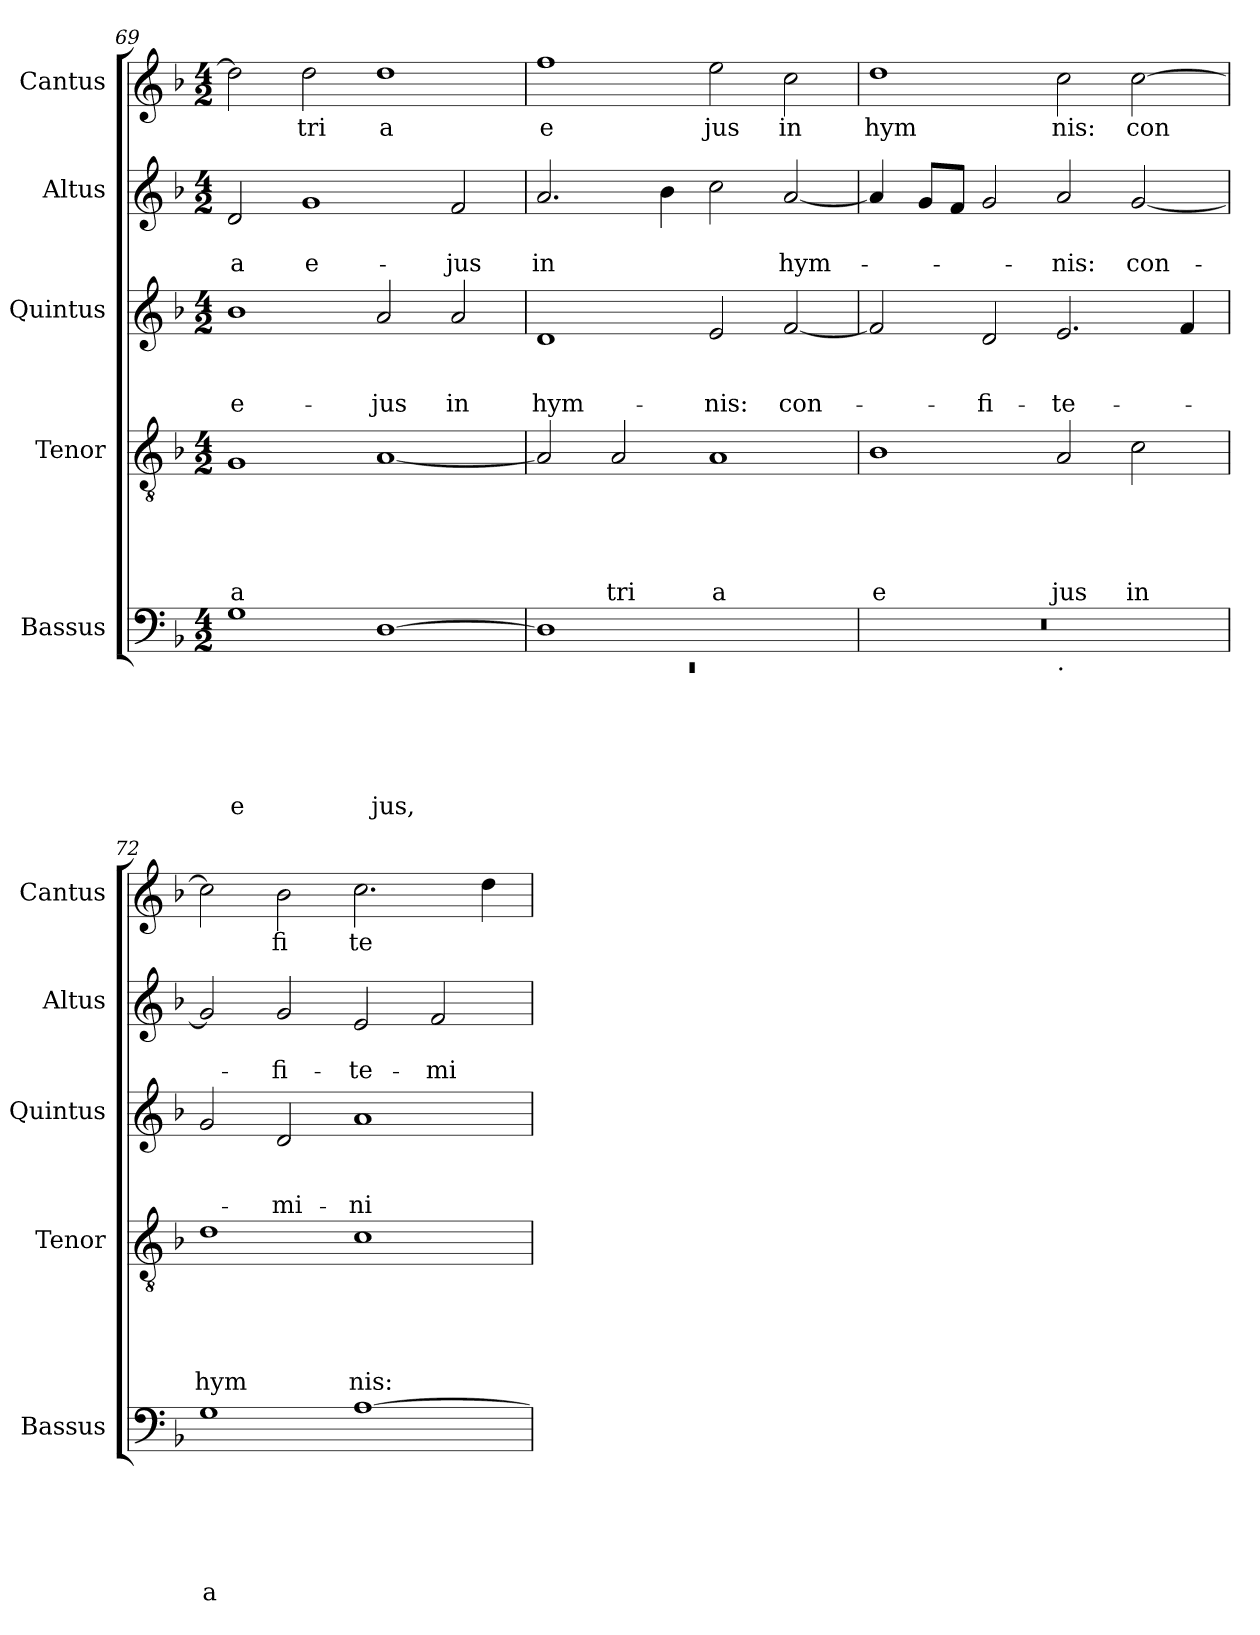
**kern	**text	**text	**text	**text	**text	**text	**kern	**text	**text	**text	**text	**text	**kern	**text	**text	**text	**kern	**text	**text	**kern	**text
*part5	*part5	*part5	*part5	*part5	*part5	*part5	*part4	*part4	*part4	*part4	*part4	*part4	*part3	*part3	*part3	*part3	*part2	*part2	*part2	*part1	*part1
*staff5	*staff5	*staff5	*staff5	*staff5	*staff5	*staff5	*staff4	*staff4	*staff4	*staff4	*staff4	*staff4	*staff3	*staff3	*staff3	*staff3	*staff2	*staff2	*staff2	*staff1	*staff1
*I"Bassus	*	*	*	*	*	*	*I"Tenor	*	*	*	*	*	*I"Quintus	*	*	*	*I"Altus	*	*	*I"Cantus	*
*I'Bassus	*	*	*	*	*	*	*I'Tenor	*	*	*	*	*	*I'Quintus	*	*	*	*I'Altus	*	*	*I'Cantus	*
*clefF4	*	*	*	*	*	*	*clefGv2	*	*	*	*	*	*clefG2	*	*	*	*clefG2	*	*	*clefG2	*
*k[b-]	*	*	*	*	*	*	*k[b-]	*	*	*	*	*	*k[b-]	*	*	*	*k[b-]	*	*	*k[b-]	*
*F:	*	*	*	*	*	*	*F:	*	*	*	*	*	*F:	*	*	*	*F:	*	*	*F:	*
*M4/2	*	*	*	*	*	*	*M4/2	*	*	*	*	*	*M4/2	*	*	*	*M4/2	*	*	*M4/2	*
=69	=69	=69	=69	=69	=69	=69	=69	=69	=69	=69	=69	=69	=69	=69	=69	=69	=69	=69	=69	=69	=69
!	!	!	!	!	!	!LO:LY:b	!	!	!	!	!	!LO:LY:b:rj	!	!	!	!LO:LY:b	!	!	!LO:LY:b	!	!
1G	.	.	.	.	.	e	1G	.	.	.	.	a	1b-	.	.	e-	2d/	.	-a	2dd\]	.
!	!	!	!	!	!	!	!	!	!	!	!	!	!	!	!	!	!	!	!LO:LY:b	!	!LO:LY:b
.	.	.	.	.	.	.	.	.	.	.	.	.	.	.	.	.	1g	.	e-	2dd\	tri
!	!	!	!	!	!	!LO:LY:b	!	!	!	!	!	!	!	!	!	!LO:LY:b	!	!	!	!	!LO:LY:b
[>1D	.	.	.	.	.	jus,	[<1A	.	.	.	.	.	2a/	.	.	-jus	.	.	.	1dd	a
!	!	!	!	!	!	!	!	!	!	!	!	!	!	!	!	!LO:LY:b	!	!	!LO:LY:b	!	!
.	.	.	.	.	.	.	.	.	.	.	.	.	2a/	.	.	in	2f/	.	-jus	.	.
=70	=70	=70	=70	=70	=70	=70	=70	=70	=70	=70	=70	=70	=70	=70	=70	=70	=70	=70	=70	=70	=70
*^	*	*	*	*	*	*	*	*	*	*	*	*	*	*	*	*	*	*	*	*	*
!	!LO:N:vis=1	!	!	!	!	!	!	!	!	!	!	!	!	!	!	!	!LO:LY:b	!	!	!LO:LY:b	!	!LO:LY:b
1D]	0rEE	.	.	.	.	.	.	2A/]	.	.	.	.	.	1d	.	.	hym-	2.a/	.	in	1ff	e
!	!	!	!	!	!	!	!	!	!	!	!	!	!LO:LY:b	!	!	!	!	!	!	!	!	!
.	.	.	.	.	.	.	.	2A/	.	.	.	.	tri	.	.	.	.	.	.	.	.	.
.	.	.	.	.	.	.	.	.	.	.	.	.	.	.	.	.	.	4b-\	.	.	.	.
!	!	!	!	!	!	!	!	!	!	!	!	!	!LO:LY:b	!	!	!	!LO:LY:b	!	!	!	!	!LO:LY:b
1ryy	.	.	.	.	.	.	.	1A	.	.	.	.	a	2e/	.	.	-nis:	2cc\	.	.	2ee\	jus
!	!	!	!	!	!	!	!	!	!	!	!	!	!	!	!	!	!LO:LY:b	!	!	!LO:LY:b	!	!LO:LY:b
.	.	.	.	.	.	.	.	.	.	.	.	.	.	[<2f/	.	.	con-	[<2a/	.	hym-	2cc\	in
=71	=71	=71	=71	=71	=71	=71	=71	=71	=71	=71	=71	=71	=71	=71	=71	=71	=71	=71	=71	=71	=71	=71
!	!	!	!	!	!	!	!	!	!	!	!	!	!LO:LY:b	!	!	!	!	!	!	!	!	!LO:LY:b
0r	1ryy	.	.	.	.	.	.	1B-	.	.	.	.	e	2f/]	.	.	.	4a/]	.	.	1dd	hym
.	.	.	.	.	.	.	.	.	.	.	.	.	.	.	.	.	.	8g/L	.	.	.	.
.	.	.	.	.	.	.	.	.	.	.	.	.	.	.	.	.	.	8f/J	.	.	.	.
!	!	!	!	!	!	!	!	!	!	!	!	!	!	!	!	!	!LO:LY:b	!	!	!	!	!
.	.	.	.	.	.	.	.	.	.	.	.	.	.	2d/	.	.	-fi-	2g/	.	.	.	.
!	!LO:TX:b:t=.	!	!	!	!	!	!	!	!	!	!	!	!	!	!	!	!	!	!	!	!	!
!	!	!	!	!	!	!	!	!	!	!	!	!	!LO:LY:b	!	!	!	!LO:LY:b	!	!	!LO:LY:b	!	!LO:LY:b
.	1ryy	.	.	.	.	.	.	2A/	.	.	.	.	jus	2.e/	.	.	-te-	2a/	.	-nis:	2cc\	nis:
!	!	!	!	!	!	!	!	!	!	!	!	!	!LO:LY:b	!	!	!	!	!	!	!LO:LY:b	!	!LO:LY:b
.	.	.	.	.	.	.	.	2c\	.	.	.	.	in	.	.	.	.	[<2g/	.	con-	[>2cc\	con
.	.	.	.	.	.	.	.	.	.	.	.	.	.	4f/	.	.	.	.	.	.	.	.
=72	=72	=72	=72	=72	=72	=72	=72	=72	=72	=72	=72	=72	=72	=72	=72	=72	=72	=72	=72	=72	=72	=72
!	!	!	!	!	!	!	!LO:LY:b:rj	!	!	!	!	!	!LO:LY:b	!	!	!	!	!	!	!	!	!
*v	*v	*	*	*	*	*	*	*	*	*	*	*	*	*	*	*	*	*	*	*	*	*
1G	.	.	.	.	.	a	1d	.	.	.	.	hym	2g/	.	.	.	2g/]	.	.	2cc\]	.
!	!	!	!	!	!	!	!	!	!	!	!	!	!	!	!	!LO:LY:b	!	!	!LO:LY:b	!	!LO:LY:b
.	.	.	.	.	.	.	.	.	.	.	.	.	2d/	.	.	-mi-	2g/	.	-fi-	2b-\	fi
!	!	!	!	!	!	!	!	!	!	!	!	!LO:LY:b	!	!	!	!LO:LY:b	!	!	!LO:LY:b	!	!LO:LY:b
[>1A	.	.	.	.	.	.	1c	.	.	.	.	nis:	1a	.	.	-ni	2e/	.	-te-	2.cc\	te
!	!	!	!	!	!	!	!	!	!	!	!	!	!	!	!	!	!	!	!LO:LY:b	!	!
.	.	.	.	.	.	.	.	.	.	.	.	.	.	.	.	.	2f/	.	-mi-	.	.
.	.	.	.	.	.	.	.	.	.	.	.	.	.	.	.	.	.	.	.	4dd\	.
=	=	=	=	=	=	=	=	=	=	=	=	=	=	=	=	=	=	=	=	=	=
*-	*-	*-	*-	*-	*-	*-	*-	*-	*-	*-	*-	*-	*-	*-	*-	*-	*-	*-	*-	*-	*-
